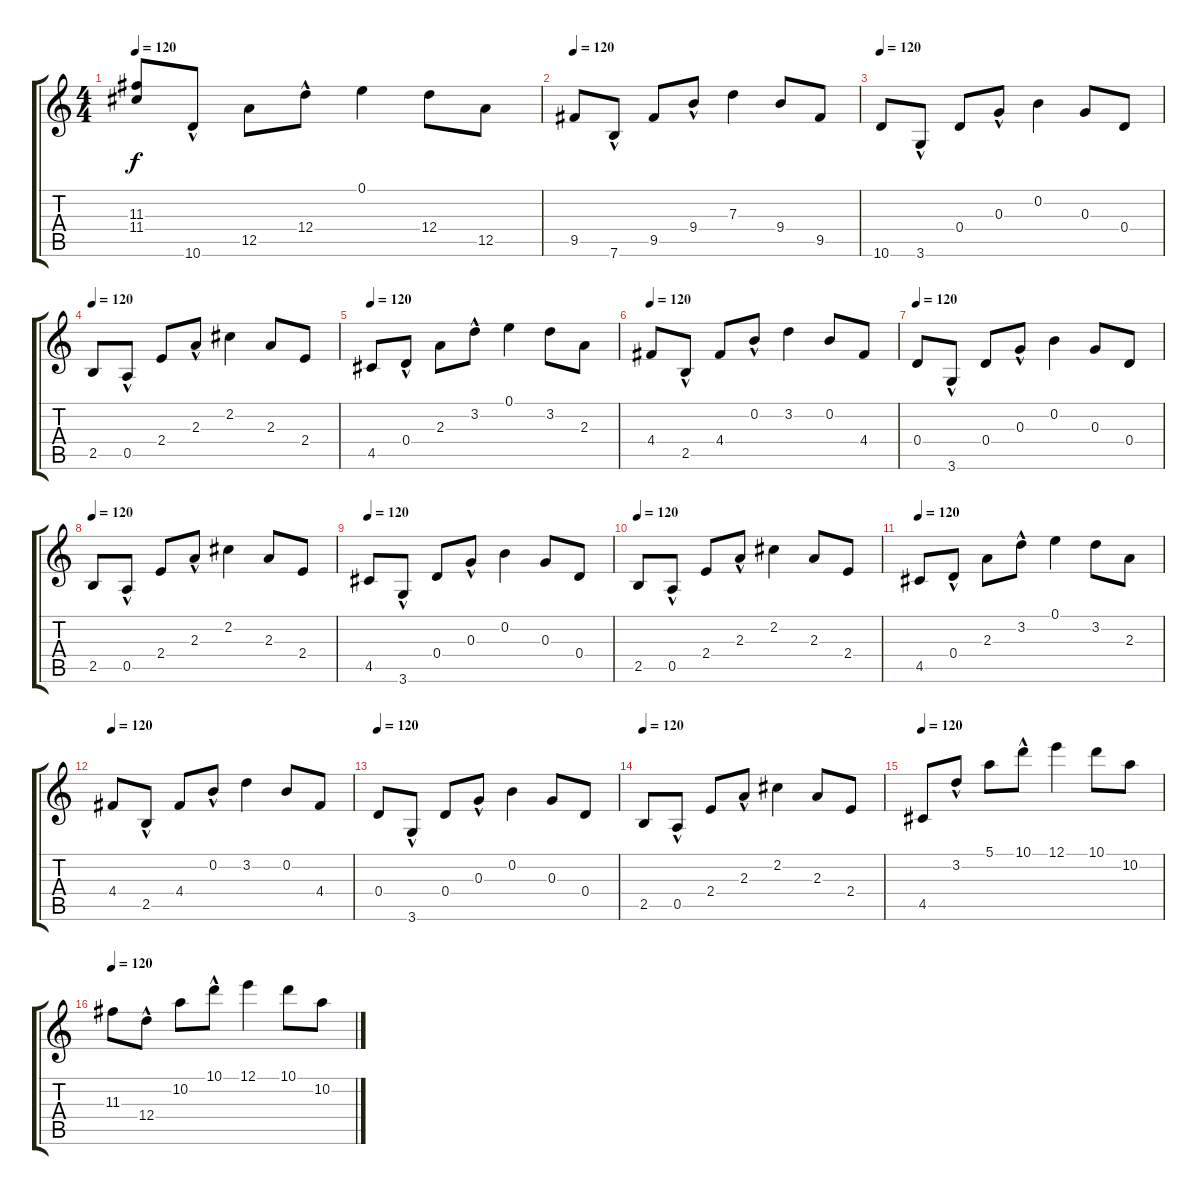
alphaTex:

\track "" {instrument acousticguitarnylon}
\staff {score tabs}
\tuning (E4 B3 G3 D3 A2 E2) {hide}
\ts (4 4)
\tempo 120
\clef g2
\ks c
(11.3 11.4).8{dy f} 10.6{hac}.8 12.5.8 12.4{hac}.8 0.1.4 12.4.8 12.5.8 |
\tempo 120
9.5.8 7.6{hac}.8 9.5.8 9.4{hac}.8 7.3.4 9.4.8 9.5.8 |
\tempo 120
10.6.8 3.6{hac}.8 0.4.8 0.3{hac}.8 0.2.4 0.3.8 0.4.8 |
\tempo 120
2.5.8 0.5{hac}.8 2.4.8 2.3{hac}.8 2.2.4 2.3.8 2.4.8 |
\tempo 120
4.5.8 0.4{hac}.8 2.3.8 3.2{hac}.8 0.1.4 3.2.8 2.3.8 |
\tempo 120
4.4.8 2.5{hac}.8 4.4.8 0.2{hac}.8 3.2.4 0.2.8 4.4.8 |
\tempo 120
0.4.8 3.6{hac}.8 0.4.8 0.3{hac}.8 0.2.4 0.3.8 0.4.8 |
\tempo 120
2.5.8 0.5{hac}.8 2.4.8 2.3{hac}.8 2.2.4 2.3.8 2.4.8 |
\tempo 120
4.5.8 3.6{hac}.8 0.4.8 0.3{hac}.8 0.2.4 0.3.8 0.4.8 |
\tempo 120
2.5.8 0.5{hac}.8 2.4.8 2.3{hac}.8 2.2.4 2.3.8 2.4.8 |
\tempo 120
4.5.8 0.4{hac}.8 2.3.8 3.2{hac}.8 0.1.4 3.2.8 2.3.8 |
\tempo 120
4.4.8 2.5{hac}.8 4.4.8 0.2{hac}.8 3.2.4 0.2.8 4.4.8 |
\tempo 120
0.4.8 3.6{hac}.8 0.4.8 0.3{hac}.8 0.2.4 0.3.8 0.4.8 |
\tempo 120
2.5.8 0.5{hac}.8 2.4.8 2.3{hac}.8 2.2.4 2.3.8 2.4.8 |
\tempo 120
4.5.8 3.2{hac}.8 5.1.8 10.1{hac}.8 12.1.4 10.1.8 10.2.8 |
\tempo 120
11.3.8 12.4{hac}.8 10.2.8 10.1{hac}.8 12.1.4 10.1.8 10.2.8
